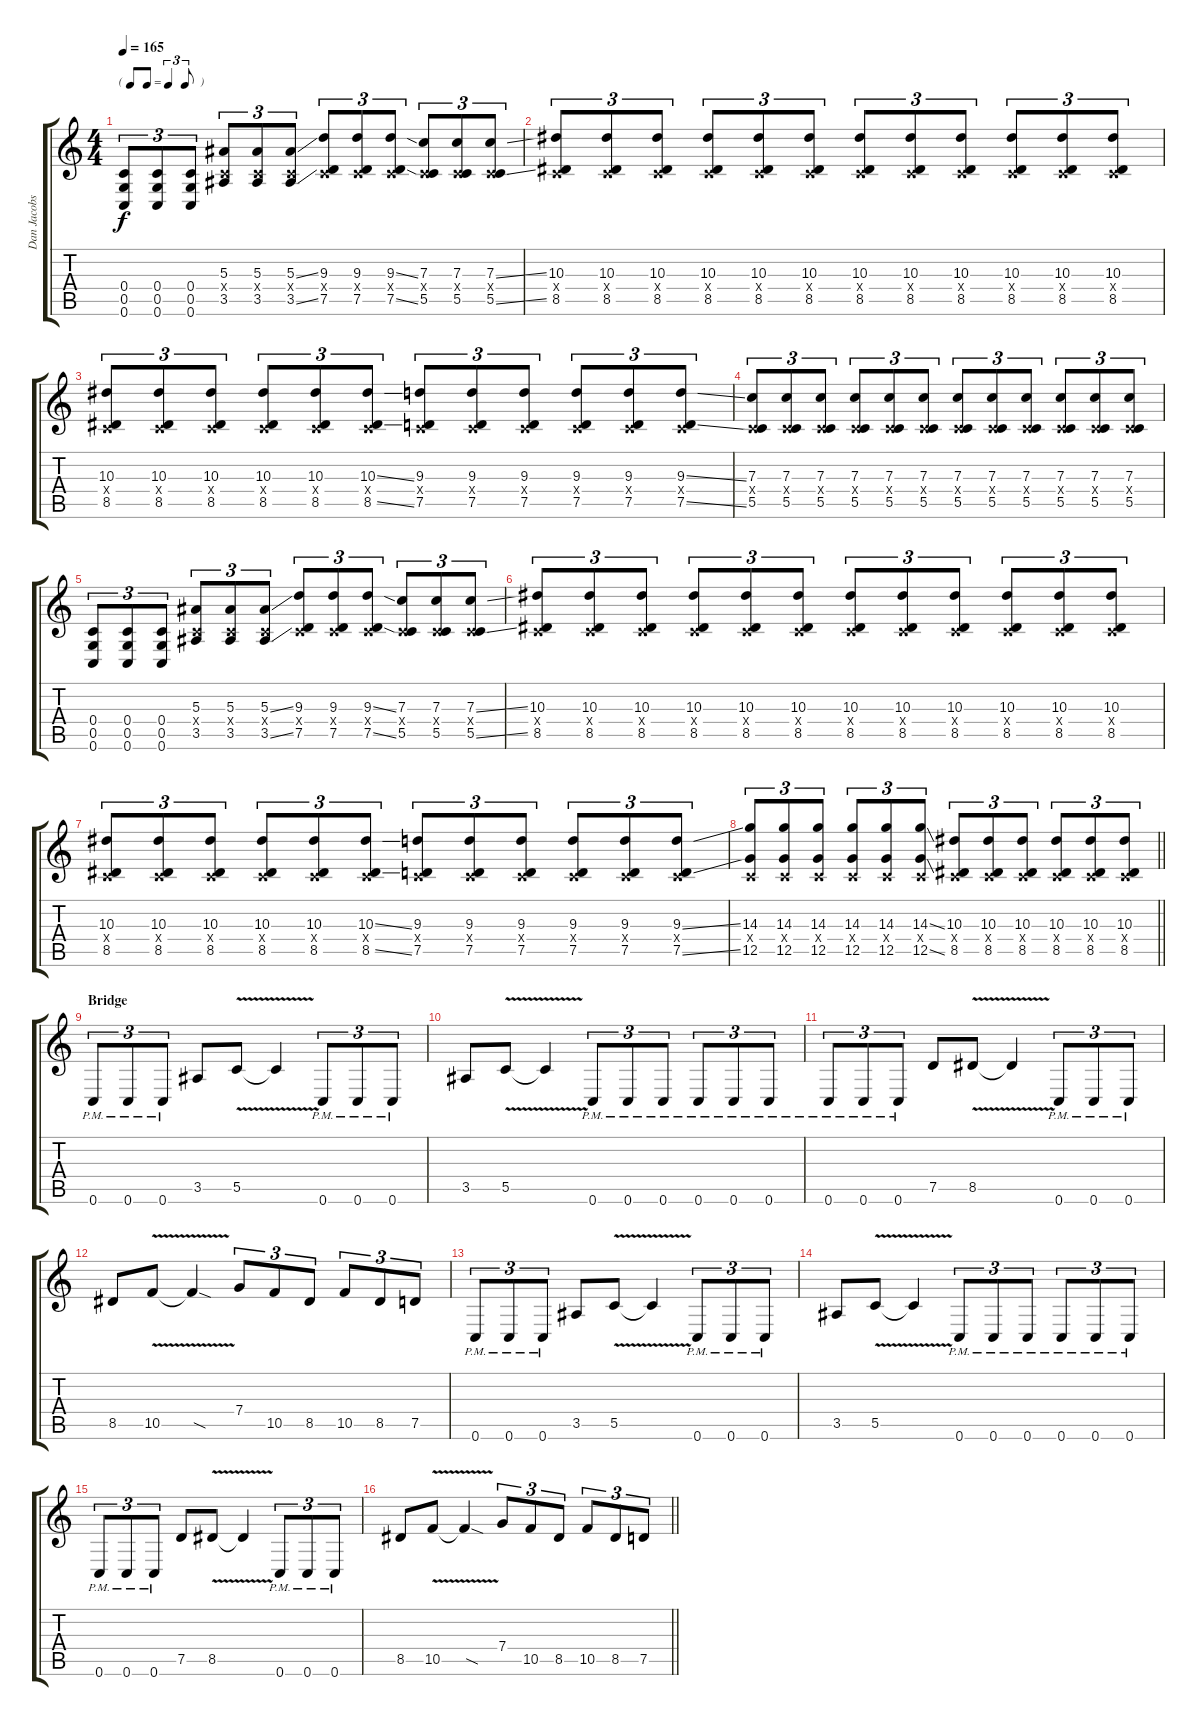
\track ("Dan Jacobs" "Dan Jacobs") {instrument distortionguitar}
\staff {score tabs}
\tuning (D4 A3 F3 C3 G2 C2) {hide}
\ts (4 4)
\tf triplet8th
\tempo 165
\clef g2
\ks c
(0.4 0.5 0.6).8{tu (3 2) dy f} (0.4 0.5 0.6).8{tu (3 2)} (0.4 0.5 0.6).8{tu (3 2)} (5.3 0.4{x} 3.5).8{tu (3 2)} (5.3 0.4{x} 3.5).8{tu (3 2)} (5.3{ss} 0.4{x} 3.5{ss}).8{tu (3 2)} (9.3 0.4{x} 7.5).8{tu (3 2)} (9.3 0.4{x} 7.5).8{tu (3 2)} (9.3{ss} 0.4{x} 7.5{ss}).8{tu (3 2)} (7.3 0.4{x} 5.5).8{tu (3 2)} (7.3 0.4{x} 5.5).8{tu (3 2)} (7.3{ss} 0.4{x} 5.5{ss}).8{tu (3 2)} |
(10.3 0.4{x} 8.5).8{tu (3 2)} (10.3 0.4{x} 8.5).8{tu (3 2)} (10.3 0.4{x} 8.5).8{tu (3 2)} (10.3 0.4{x} 8.5).8{tu (3 2)} (10.3 0.4{x} 8.5).8{tu (3 2)} (10.3 0.4{x} 8.5).8{tu (3 2)} (10.3 0.4{x} 8.5).8{tu (3 2)} (10.3 0.4{x} 8.5).8{tu (3 2)} (10.3 0.4{x} 8.5).8{tu (3 2)} (10.3 0.4{x} 8.5).8{tu (3 2)} (10.3 0.4{x} 8.5).8{tu (3 2)} (10.3 0.4{x} 8.5).8{tu (3 2)} |
(10.3 0.4{x} 8.5).8{tu (3 2)} (10.3 0.4{x} 8.5).8{tu (3 2)} (10.3 0.4{x} 8.5).8{tu (3 2)} (10.3 0.4{x} 8.5).8{tu (3 2)} (10.3 0.4{x} 8.5).8{tu (3 2)} (10.3{ss} 0.4{x} 8.5{ss}).8{tu (3 2)} (9.3 0.4{x} 7.5).8{tu (3 2)} (9.3 0.4{x} 7.5).8{tu (3 2)} (9.3 0.4{x} 7.5).8{tu (3 2)} (9.3 0.4{x} 7.5).8{tu (3 2)} (9.3 0.4{x} 7.5).8{tu (3 2)} (9.3{ss} 0.4{x} 7.5{ss}).8{tu (3 2)} |
(7.3 0.4{x} 5.5).8{tu (3 2)} (7.3 0.4{x} 5.5).8{tu (3 2)} (7.3 0.4{x} 5.5).8{tu (3 2)} (7.3 0.4{x} 5.5).8{tu (3 2)} (7.3 0.4{x} 5.5).8{tu (3 2)} (7.3 0.4{x} 5.5).8{tu (3 2)} (7.3 0.4{x} 5.5).8{tu (3 2)} (7.3 0.4{x} 5.5).8{tu (3 2)} (7.3 0.4{x} 5.5).8{tu (3 2)} (7.3 0.4{x} 5.5).8{tu (3 2)} (7.3 0.4{x} 5.5).8{tu (3 2)} (7.3 0.4{x} 5.5).8{tu (3 2)} |
(0.4 0.5 0.6).8{tu (3 2)} (0.4 0.5 0.6).8{tu (3 2)} (0.4 0.5 0.6).8{tu (3 2)} (5.3 0.4{x} 3.5).8{tu (3 2)} (5.3 0.4{x} 3.5).8{tu (3 2)} (5.3{ss} 0.4{x} 3.5{ss}).8{tu (3 2)} (9.3 0.4{x} 7.5).8{tu (3 2)} (9.3 0.4{x} 7.5).8{tu (3 2)} (9.3{ss} 0.4{x} 7.5{ss}).8{tu (3 2)} (7.3 0.4{x} 5.5).8{tu (3 2)} (7.3 0.4{x} 5.5).8{tu (3 2)} (7.3{ss} 0.4{x} 5.5{ss}).8{tu (3 2)} |
(10.3 0.4{x} 8.5).8{tu (3 2)} (10.3 0.4{x} 8.5).8{tu (3 2)} (10.3 0.4{x} 8.5).8{tu (3 2)} (10.3 0.4{x} 8.5).8{tu (3 2)} (10.3 0.4{x} 8.5).8{tu (3 2)} (10.3 0.4{x} 8.5).8{tu (3 2)} (10.3 0.4{x} 8.5).8{tu (3 2)} (10.3 0.4{x} 8.5).8{tu (3 2)} (10.3 0.4{x} 8.5).8{tu (3 2)} (10.3 0.4{x} 8.5).8{tu (3 2)} (10.3 0.4{x} 8.5).8{tu (3 2)} (10.3 0.4{x} 8.5).8{tu (3 2)} |
(10.3 0.4{x} 8.5).8{tu (3 2)} (10.3 0.4{x} 8.5).8{tu (3 2)} (10.3 0.4{x} 8.5).8{tu (3 2)} (10.3 0.4{x} 8.5).8{tu (3 2)} (10.3 0.4{x} 8.5).8{tu (3 2)} (10.3{ss} 0.4{x} 8.5{ss}).8{tu (3 2)} (9.3 0.4{x} 7.5).8{tu (3 2)} (9.3 0.4{x} 7.5).8{tu (3 2)} (9.3 0.4{x} 7.5).8{tu (3 2)} (9.3 0.4{x} 7.5).8{tu (3 2)} (9.3 0.4{x} 7.5).8{tu (3 2)} (9.3{ss} 0.4{x} 7.5{ss}).8{tu (3 2)} |
\barLineRight lightlight
(14.3 0.4{x} 12.5).8{tu (3 2)} (14.3 0.4{x} 12.5).8{tu (3 2)} (14.3 0.4{x} 12.5).8{tu (3 2)} (14.3 0.4{x} 12.5).8{tu (3 2)} (14.3 0.4{x} 12.5).8{tu (3 2)} (14.3{ss} 0.4{x} 12.5{ss}).8{tu (3 2)} (10.3 0.4{x} 8.5).8{tu (3 2)} (10.3 0.4{x} 8.5).8{tu (3 2)} (10.3 0.4{x} 8.5).8{tu (3 2)} (10.3 0.4{x} 8.5).8{tu (3 2)} (10.3 0.4{x} 8.5).8{tu (3 2)} (10.3 0.4{x} 8.5).8{tu (3 2)} |
\section ("" "Bridge")
0.6{pm}.8{tu (3 2)} 0.6{pm}.8{tu (3 2)} 0.6{pm}.8{tu (3 2)} 3.5.8 5.5{v}.8 5.5{t}.4 0.6{pm}.8{tu (3 2)} 0.6{pm}.8{tu (3 2)} 0.6{pm}.8{tu (3 2)} |
3.5.8 5.5{v}.8 5.5{t}.4 0.6{pm}.8{tu (3 2)} 0.6{pm}.8{tu (3 2)} 0.6{pm}.8{tu (3 2)} 0.6{pm}.8{tu (3 2)} 0.6{pm}.8{tu (3 2)} 0.6{pm}.8{tu (3 2)} |
0.6{pm}.8{tu (3 2)} 0.6{pm}.8{tu (3 2)} 0.6{pm}.8{tu (3 2)} 7.5.8 8.5{v}.8 8.5{t}.4 0.6{pm}.8{tu (3 2)} 0.6{pm}.8{tu (3 2)} 0.6{pm}.8{tu (3 2)} |
8.5.8 10.5{v}.8 10.5{sod t}.4 7.4.8{tu (3 2)} 10.5.8{tu (3 2)} 8.5.8{tu (3 2)} 10.5.8{tu (3 2)} 8.5.8{tu (3 2)} 7.5.8{tu (3 2)} |
0.6{pm}.8{tu (3 2)} 0.6{pm}.8{tu (3 2)} 0.6{pm}.8{tu (3 2)} 3.5.8 5.5{v}.8 5.5{t}.4 0.6{pm}.8{tu (3 2)} 0.6{pm}.8{tu (3 2)} 0.6{pm}.8{tu (3 2)} |
3.5.8 5.5{v}.8 5.5{t}.4 0.6{pm}.8{tu (3 2)} 0.6{pm}.8{tu (3 2)} 0.6{pm}.8{tu (3 2)} 0.6{pm}.8{tu (3 2)} 0.6{pm}.8{tu (3 2)} 0.6{pm}.8{tu (3 2)} |
0.6{pm}.8{tu (3 2)} 0.6{pm}.8{tu (3 2)} 0.6{pm}.8{tu (3 2)} 7.5.8 8.5{v}.8 8.5{t}.4 0.6{pm}.8{tu (3 2)} 0.6{pm}.8{tu (3 2)} 0.6{pm}.8{tu (3 2)} |
\barLineRight lightlight
8.5.8 10.5{v}.8 10.5{sod t}.4 7.4.8{tu (3 2)} 10.5.8{tu (3 2)} 8.5.8{tu (3 2)} 10.5.8{tu (3 2)} 8.5.8{tu (3 2)} 7.5.8{tu (3 2)}
